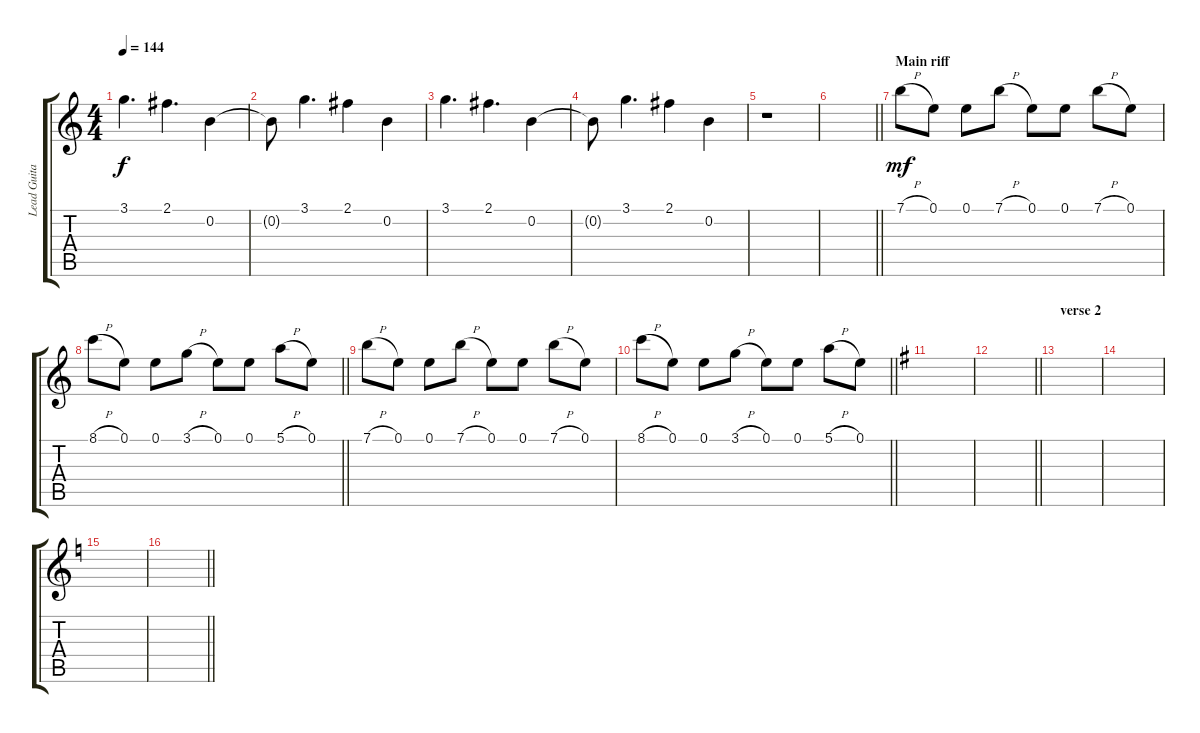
\track ("Lead Guitar" "Lead Guita") {instrument distortionguitar}
\staff {score tabs}
\tuning (E4 B3 G3 D3 A2 E2) {hide}
\ts (4 4)
\tempo 144
\clef g2
\ks c
3.1.4{d dy f} 2.1.4{d} 0.2.4 |
0.2{t}.8 3.1.4{d} 2.1.4 0.2.4 |
3.1.4{d} 2.1.4{d} 0.2.4 |
0.2{t}.8 3.1.4{d} 2.1.4 0.2.4 |
r.1 |
\barLineRight lightlight
|
\section ("" "Main riff")
7.1{h}.8{dy mf volume 16 balance 0} 0.1.8 0.1.8 7.1{h}.8 0.1.8 0.1.8 7.1{h}.8 0.1.8 |
\barLineRight lightlight
8.1{h}.8 0.1.8 0.1.8 3.1{h}.8 0.1.8 0.1.8 5.1{h}.8 0.1.8 |
7.1{h}.8 0.1.8 0.1.8 7.1{h}.8 0.1.8 0.1.8 7.1{h}.8 0.1.8 |
\barLineRight lightlight
8.1{h}.8 0.1.8 0.1.8 3.1{h}.8 0.1.8 0.1.8 5.1{h}.8 0.1.8 |
\ks g
|
\barLineRight lightlight
|
\section ("" "verse 2")
|
|
\ks c
|
\barLineRight lightlight
